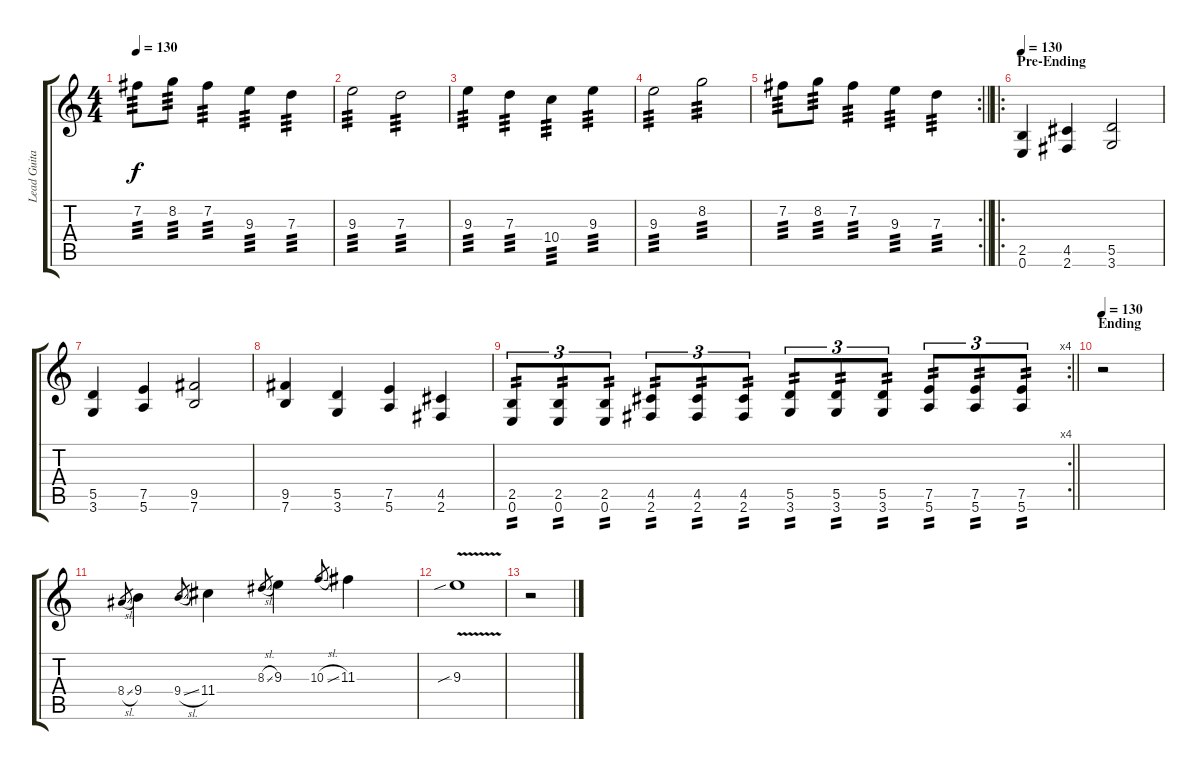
\track ("Lead Guitar" "Lead Guita") {instrument overdrivenguitar}
\staff {score tabs}
\tuning (E4 B3 G3 D3 A2 E2) {hide}
\ts (4 4)
\tempo 130
\clef g2
\ks c
7.2.8{tp 3 dy f} 8.2.8{tp 3} 7.2.4{tp 3} 9.3.4{tp 3} 7.3.4{tp 3} |
9.3.2{tp 3} 7.3.2{tp 3} |
9.3.4{tp 3} 7.3.4{tp 3} 10.4.4{tp 3} 9.3.4{tp 3} |
9.3.2{tp 3} 8.2.2{tp 3} |
\rc 2
\barLineRight lightlight
7.2.8{tp 3} 8.2.8{tp 3} 7.2.4{tp 3} 9.3.4{tp 3} 7.3.4{tp 3} |
\ro
\section ("" "Pre-Ending")
\tempo 130
(2.5 0.6).4 (4.5 2.6).4 (5.5 3.6).2 |
(5.5 3.6).4 (7.5 5.6).4 (9.5 7.6).2 |
(9.5 7.6).4 (5.5 3.6).4 (7.5 5.6).4 (4.5 2.6).4 |
\rc 4
\barLineRight lightlight
(2.5 0.6).8{tu (3 2) tp 2} (2.5 0.6).8{tu (3 2) tp 2} (2.5 0.6).8{tu (3 2) tp 2} (4.5 2.6).8{tu (3 2) tp 2} (4.5 2.6).8{tu (3 2) tp 2} (4.5 2.6).8{tu (3 2) tp 2} (5.5 3.6).8{tu (3 2) tp 2} (5.5 3.6).8{tu (3 2) tp 2} (5.5 3.6).8{tu (3 2) tp 2} (7.5 5.6).8{tu (3 2) tp 2} (7.5 5.6).8{tu (3 2) tp 2} (7.5 5.6).8{tu (3 2) tp 2} |
\section ("" "Ending")
\tempo 130
r.2 |
8.4{sl}.8{gr} 9.4.4 9.4{sl}.8{gr} 11.4.4 8.3{sl}.8{gr} 9.3.4 10.3{sl}.8{gr} 11.3.4 |
9.3{v sib}.1 |
r.2
